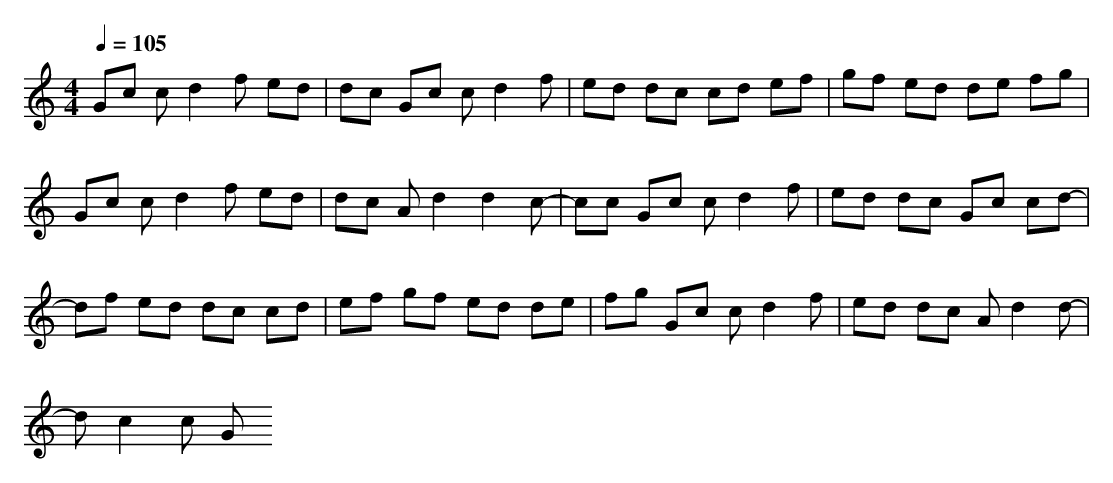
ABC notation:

X:1
T:
M: 4/4
L: 1/8
Q:1/4=105
K:C % 0 sharps
Gc cd2f ed|dc Gc cd2f|ed dc cd ef|gf ed de fg|
Gc cd2f ed|dc Ad2d2c-|cc Gc cd2f|ed dc Gc cd-|
df ed dc cd|ef gf ed de|fg Gc cd2f|ed dc Ad2d-|
dc2c G
